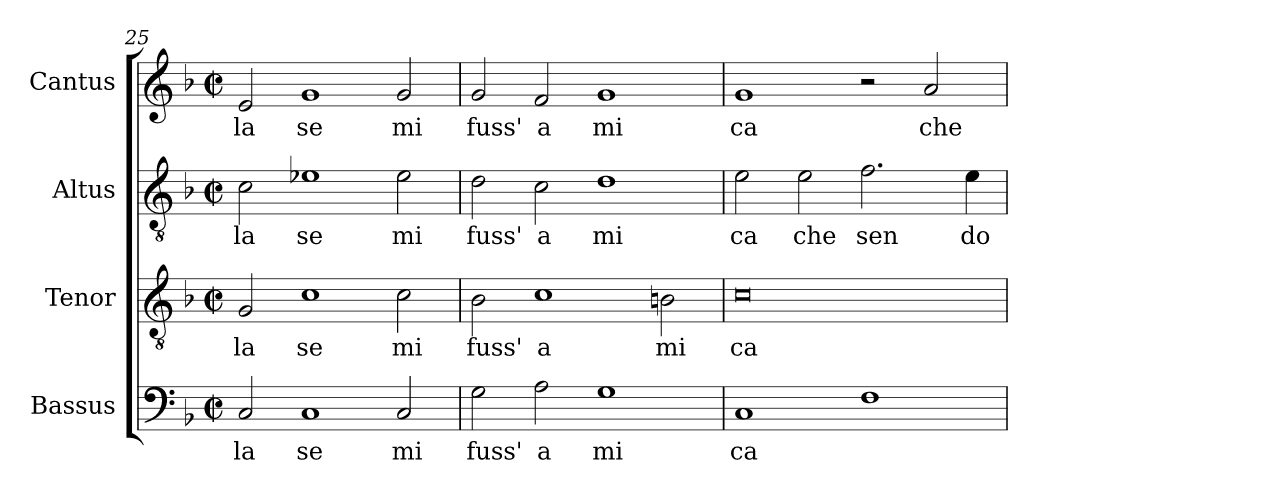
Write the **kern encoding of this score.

**kern	**text	**kern	**text	**kern	**text	**kern	**text
*part4	*part4	*part3	*part3	*part2	*part2	*part1	*part1
*staff4	*staff4	*staff3	*staff3	*staff2	*staff2	*staff1	*staff1
*I"Bassus	*	*I"Tenor	*	*I"Altus	*	*I"Cantus	*
*clefF4	*	*clefGv2	*	*clefGv2	*	*clefG2	*
*k[b-]	*	*k[b-]	*	*k[b-]	*	*k[b-]	*
*F:	*	*F:	*	*F:	*	*F:	*
*M2/2	*	*M2/2	*	*M2/2	*	*M2/2	*
*met(c|)	*	*met(c|)	*	*met(c|)	*	*met(c|)	*
=25	=25	=25	=25	=25	=25	=25	=25
!	!LO:LY:b:cj	!	!LO:LY:b:cj	!	!LO:LY:b:cj	!	!LO:LY:b:cj
2C/	la	2G/	la	2c\	la	2e/	la
!	!LO:LY:b:cj	!	!LO:LY:b:cj	!	!LO:LY:b:cj	!	!LO:LY:b:cj
1C	se	1c	se	1e-	se	1g	se
!	!LO:LY:b:cj	!	!LO:LY:b:cj	!	!LO:LY:b:cj	!	!LO:LY:b:cj
2C/	mi	2c\	mi	2e-\	mi	2g/	mi
!!LO:LB:g=z
=26	=26	=26	=26	=26	=26	=26	=26
!	!LO:LY:b:cj	!	!LO:LY:b:cj	!	!LO:LY:b:cj	!	!LO:LY:b:cj
2G\	fuss'	2B-\	fuss'	2d\	fuss'	2g/	fuss'
!	!LO:LY:b:cj	!	!LO:LY:b:cj	!	!LO:LY:b:cj	!	!LO:LY:b:cj
2A\	a	1c	a	2c\	a	2f/	a
!	!LO:LY:b:cj	!	!	!	!LO:LY:b:cj	!	!LO:LY:b:cj
1G	mi	.	.	1d	mi	1g	mi
!	!	!	!LO:LY:b:cj	!	!	!	!
.	.	2B\	mi	.	.	.	.
=27	=27	=27	=27	=27	=27	=27	=27
!	!LO:LY:b:cj	!	!LO:LY:b:cj	!	!LO:LY:b:cj	!	!LO:LY:b:cj
1C	ca	0c	ca	2e\	ca	1g	ca
!	!	!	!	!	!LO:LY:b:cj	!	!
.	.	.	.	2e\	che	.	.
!	!LO:LY:b:cj	!	!	!	!LO:LY:b:cj	!	!
1F	.	.	.	2.f\	sen	2r	.
!	!	!	!	!	!	!	!LO:LY:b:cj
.	.	.	.	.	.	2a/	che
!	!	!	!	!	!LO:LY:b:cj	!	!
.	.	.	.	4e\	do	.	.
=	=	=	=	=	=	=	=
*-	*-	*-	*-	*-	*-	*-	*-
